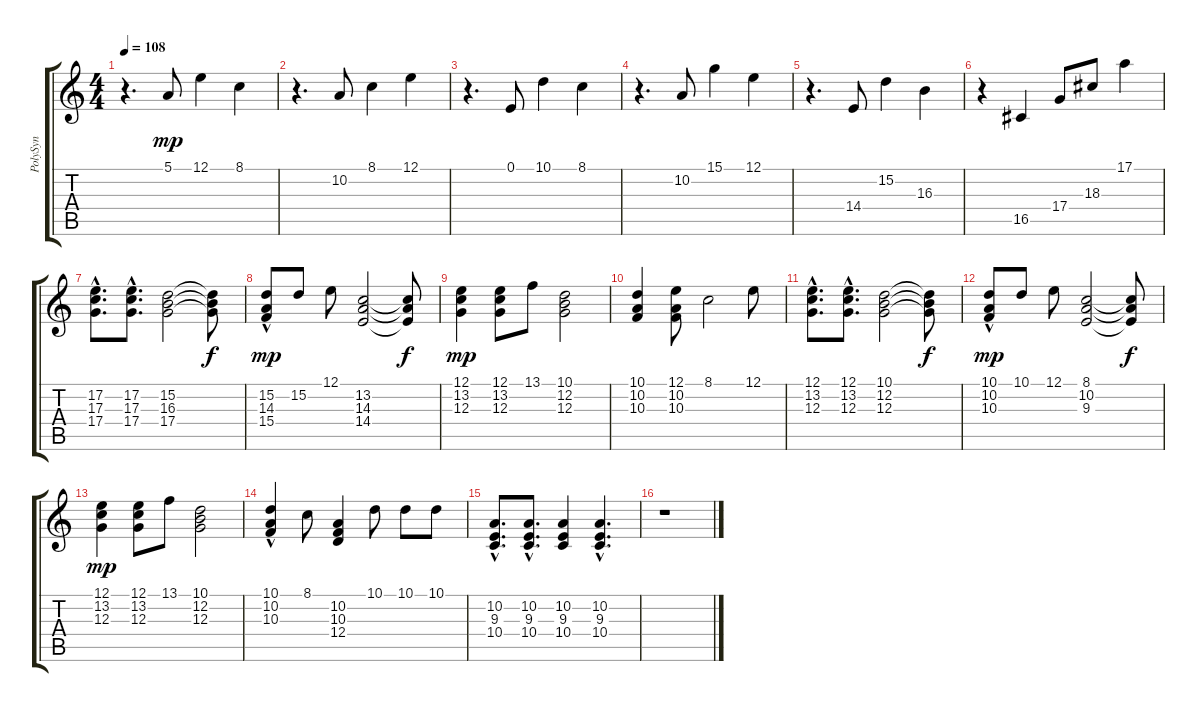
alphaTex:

\track ("PolySyn" "PolySyn") {instrument pad1newage}
\staff {score tabs}
\tuning (E4 B3 G3 D3 A2 E2) {hide}
\ts (4 4)
\tempo 108
\clef g2
\ks c
r.4{d dy mp} 5.1.8 12.1.4 8.1.4 |
r.4{d} 10.2.8 8.1.4 12.1.4 |
r.4{d} 0.1.8 10.1.4 8.1.4 |
r.4{d} 10.2.8 15.1.4 12.1.4 |
r.4{d} 14.4.8 15.2.4 16.3.4 |
r.4 16.5.4 17.4.8 18.3.8 17.1.4 |
(17.2{hac} 17.3{hac} 17.4{hac}).8{d} (17.2{hac} 17.3{hac} 17.4{hac}).8{d} (15.2 16.3 17.4).2 (15.2{t} 16.3{t} 17.4{t}).8{dy f} |
(15.2 14.3{hac} 15.4{hac}).8{dy mp} 15.2.8 12.1.8 (13.2 14.3 14.4).2 (13.2{t} 14.3{t} 14.4{t}).8{dy f} |
(12.1 13.2 12.3).4{dy mp} (12.1 13.2 12.3).8 13.1.8 (10.1 12.2 12.3).2 |
(10.1 10.2 10.3).4 (12.1 10.2 10.3).8 8.1.2 12.1.8 |
(12.1{hac} 13.2{hac} 12.3{hac}).8{d} (12.1{hac} 13.2{hac} 12.3{hac}).8{d} (10.1 12.2 12.3).2 (10.1{t} 12.2{t} 12.3{t}).8{dy f} |
(10.1 10.2{hac} 10.3{hac}).8{dy mp} 10.1.8 12.1.8 (8.1 10.2 9.3).2 (8.1{t} 10.2{t} 9.3{t}).8{dy f} |
(12.1 13.2 12.3).4{dy mp} (12.1 13.2 12.3).8 13.1.8 (10.1 12.2 12.3).2 |
(10.1 10.2{hac} 10.3{hac}).4 8.1.8 (10.2 10.3 12.4).4 10.1.8 10.1.8 10.1.8 |
(10.2{hac} 9.3{hac} 10.4{hac}).8{d} (10.2{hac} 9.3{hac} 10.4{hac}).8{d} (10.2 9.3 10.4).4 (10.2{hac} 9.3{hac} 10.4{hac}).4{d} |
r.1
